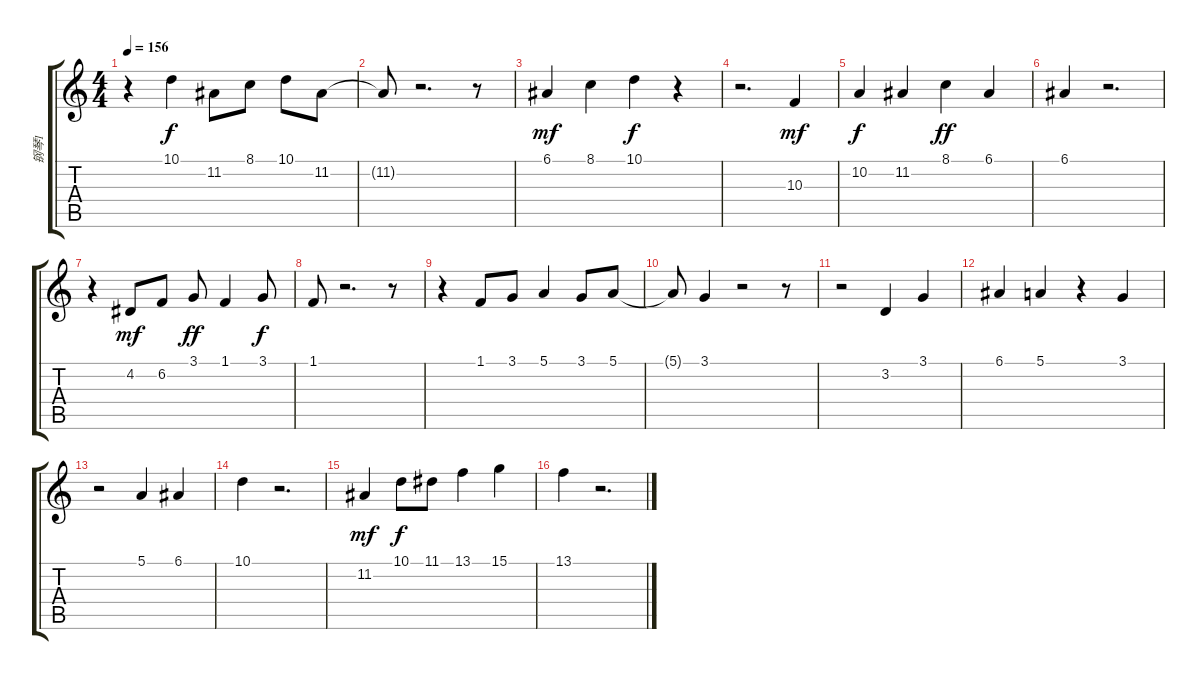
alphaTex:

\track ("钢琴1" "钢琴1") {instrument acousticgrandpiano}
\staff {score tabs}
\tuning (E4 B3 G3 D3 A2 E2) {hide}
\ts (4 4)
\tempo 156
\clef g2
\ks c
r.4{dy f} 10.1.4 11.2.8 8.1.8 10.1.8 11.2.8 |
11.2{t}.8 r.2{d} r.8 |
6.1.4{dy mf} 8.1.4 10.1.4{dy f} r.4 |
r.2{d} 10.3.4{dy mf} |
10.2.4{dy f} 11.2.4 8.1.4{dy ff} 6.1.4 |
6.1.4 r.2{d} |
r.4 4.2.8{dy mf} 6.2.8 3.1.8{dy ff} 1.1.4 3.1.8{dy f} |
1.1.8 r.2{d} r.8 |
r.4 1.1.8 3.1.8 5.1.4 3.1.8 5.1.8 |
5.1{t}.8 3.1.4 r.2 r.8 |
r.2 3.2.4 3.1.4 |
6.1.4 5.1.4 r.4 3.1.4 |
r.2 5.1.4 6.1.4 |
10.1.4 r.2{d} |
11.2.4{dy mf} 10.1.8{dy f} 11.1.8 13.1.4 15.1.4 |
13.1.4 r.2{d}
